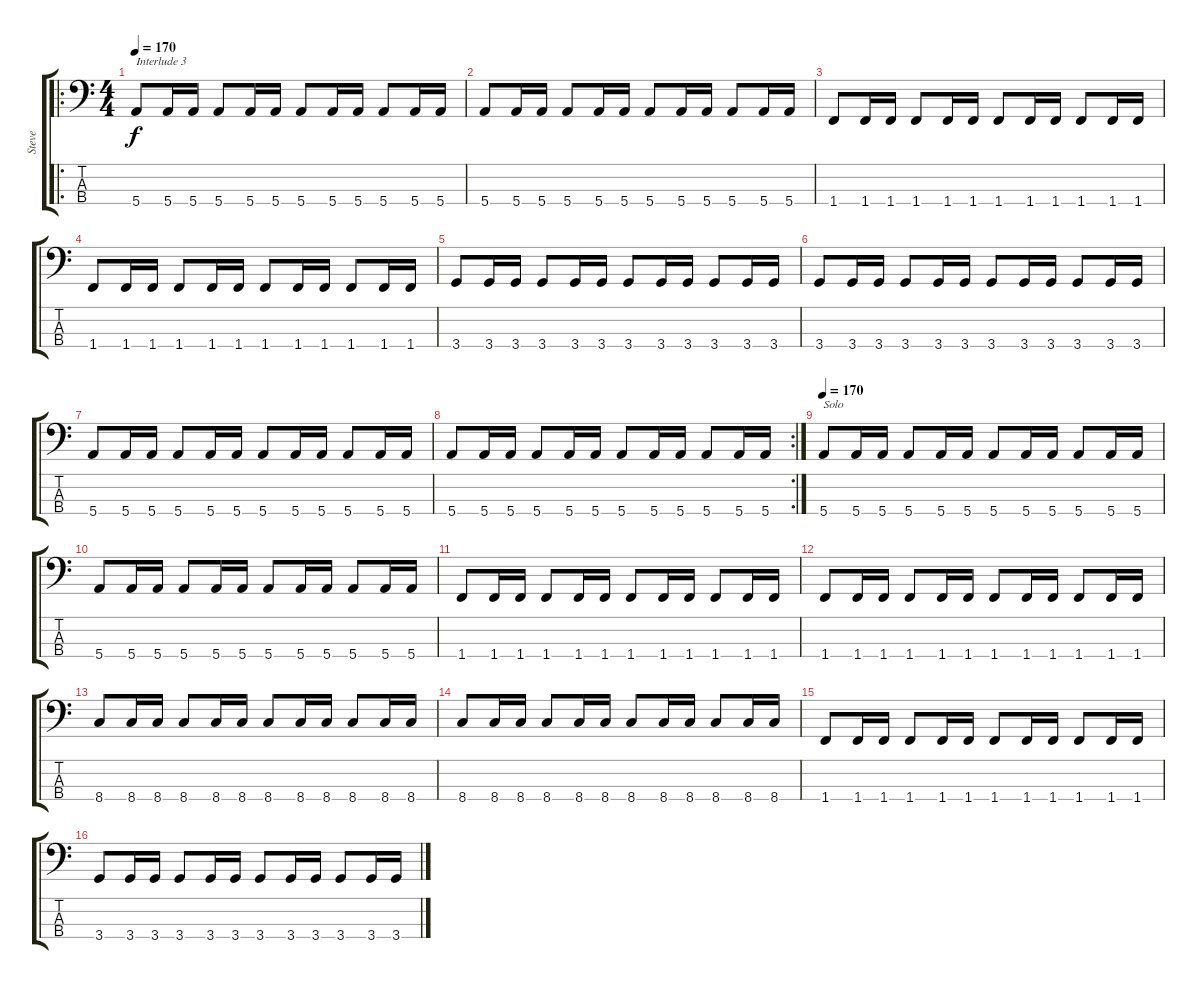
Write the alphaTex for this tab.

\track ("Steve" "Steve") {instrument electricbassfinger}
\staff {score tabs}
\tuning (G2 D2 A1 E1) {hide}
\ro
\ts (4 4)
\tempo 170
\clef f4
\ks c
5.4.8{txt "Interlude 3" dy f} 5.4.16 5.4.16 5.4.8 5.4.16 5.4.16 5.4.8 5.4.16 5.4.16 5.4.8 5.4.16 5.4.16 |
5.4.8 5.4.16 5.4.16 5.4.8 5.4.16 5.4.16 5.4.8 5.4.16 5.4.16 5.4.8 5.4.16 5.4.16 |
1.4.8 1.4.16 1.4.16 1.4.8 1.4.16 1.4.16 1.4.8 1.4.16 1.4.16 1.4.8 1.4.16 1.4.16 |
1.4.8 1.4.16 1.4.16 1.4.8 1.4.16 1.4.16 1.4.8 1.4.16 1.4.16 1.4.8 1.4.16 1.4.16 |
3.4.8 3.4.16 3.4.16 3.4.8 3.4.16 3.4.16 3.4.8 3.4.16 3.4.16 3.4.8 3.4.16 3.4.16 |
3.4.8 3.4.16 3.4.16 3.4.8 3.4.16 3.4.16 3.4.8 3.4.16 3.4.16 3.4.8 3.4.16 3.4.16 |
5.4.8 5.4.16 5.4.16 5.4.8 5.4.16 5.4.16 5.4.8 5.4.16 5.4.16 5.4.8 5.4.16 5.4.16 |
\rc 2
5.4.8 5.4.16 5.4.16 5.4.8 5.4.16 5.4.16 5.4.8 5.4.16 5.4.16 5.4.8 5.4.16 5.4.16 |
\tempo 170
5.4.8{txt "Solo"} 5.4.16 5.4.16 5.4.8 5.4.16 5.4.16 5.4.8 5.4.16 5.4.16 5.4.8 5.4.16 5.4.16 |
5.4.8 5.4.16 5.4.16 5.4.8 5.4.16 5.4.16 5.4.8 5.4.16 5.4.16 5.4.8 5.4.16 5.4.16 |
1.4.8 1.4.16 1.4.16 1.4.8 1.4.16 1.4.16 1.4.8 1.4.16 1.4.16 1.4.8 1.4.16 1.4.16 |
1.4.8 1.4.16 1.4.16 1.4.8 1.4.16 1.4.16 1.4.8 1.4.16 1.4.16 1.4.8 1.4.16 1.4.16 |
8.4.8 8.4.16 8.4.16 8.4.8 8.4.16 8.4.16 8.4.8 8.4.16 8.4.16 8.4.8 8.4.16 8.4.16 |
8.4.8 8.4.16 8.4.16 8.4.8 8.4.16 8.4.16 8.4.8 8.4.16 8.4.16 8.4.8 8.4.16 8.4.16 |
1.4.8 1.4.16 1.4.16 1.4.8 1.4.16 1.4.16 1.4.8 1.4.16 1.4.16 1.4.8 1.4.16 1.4.16 |
3.4.8 3.4.16 3.4.16 3.4.8 3.4.16 3.4.16 3.4.8 3.4.16 3.4.16 3.4.8 3.4.16 3.4.16
